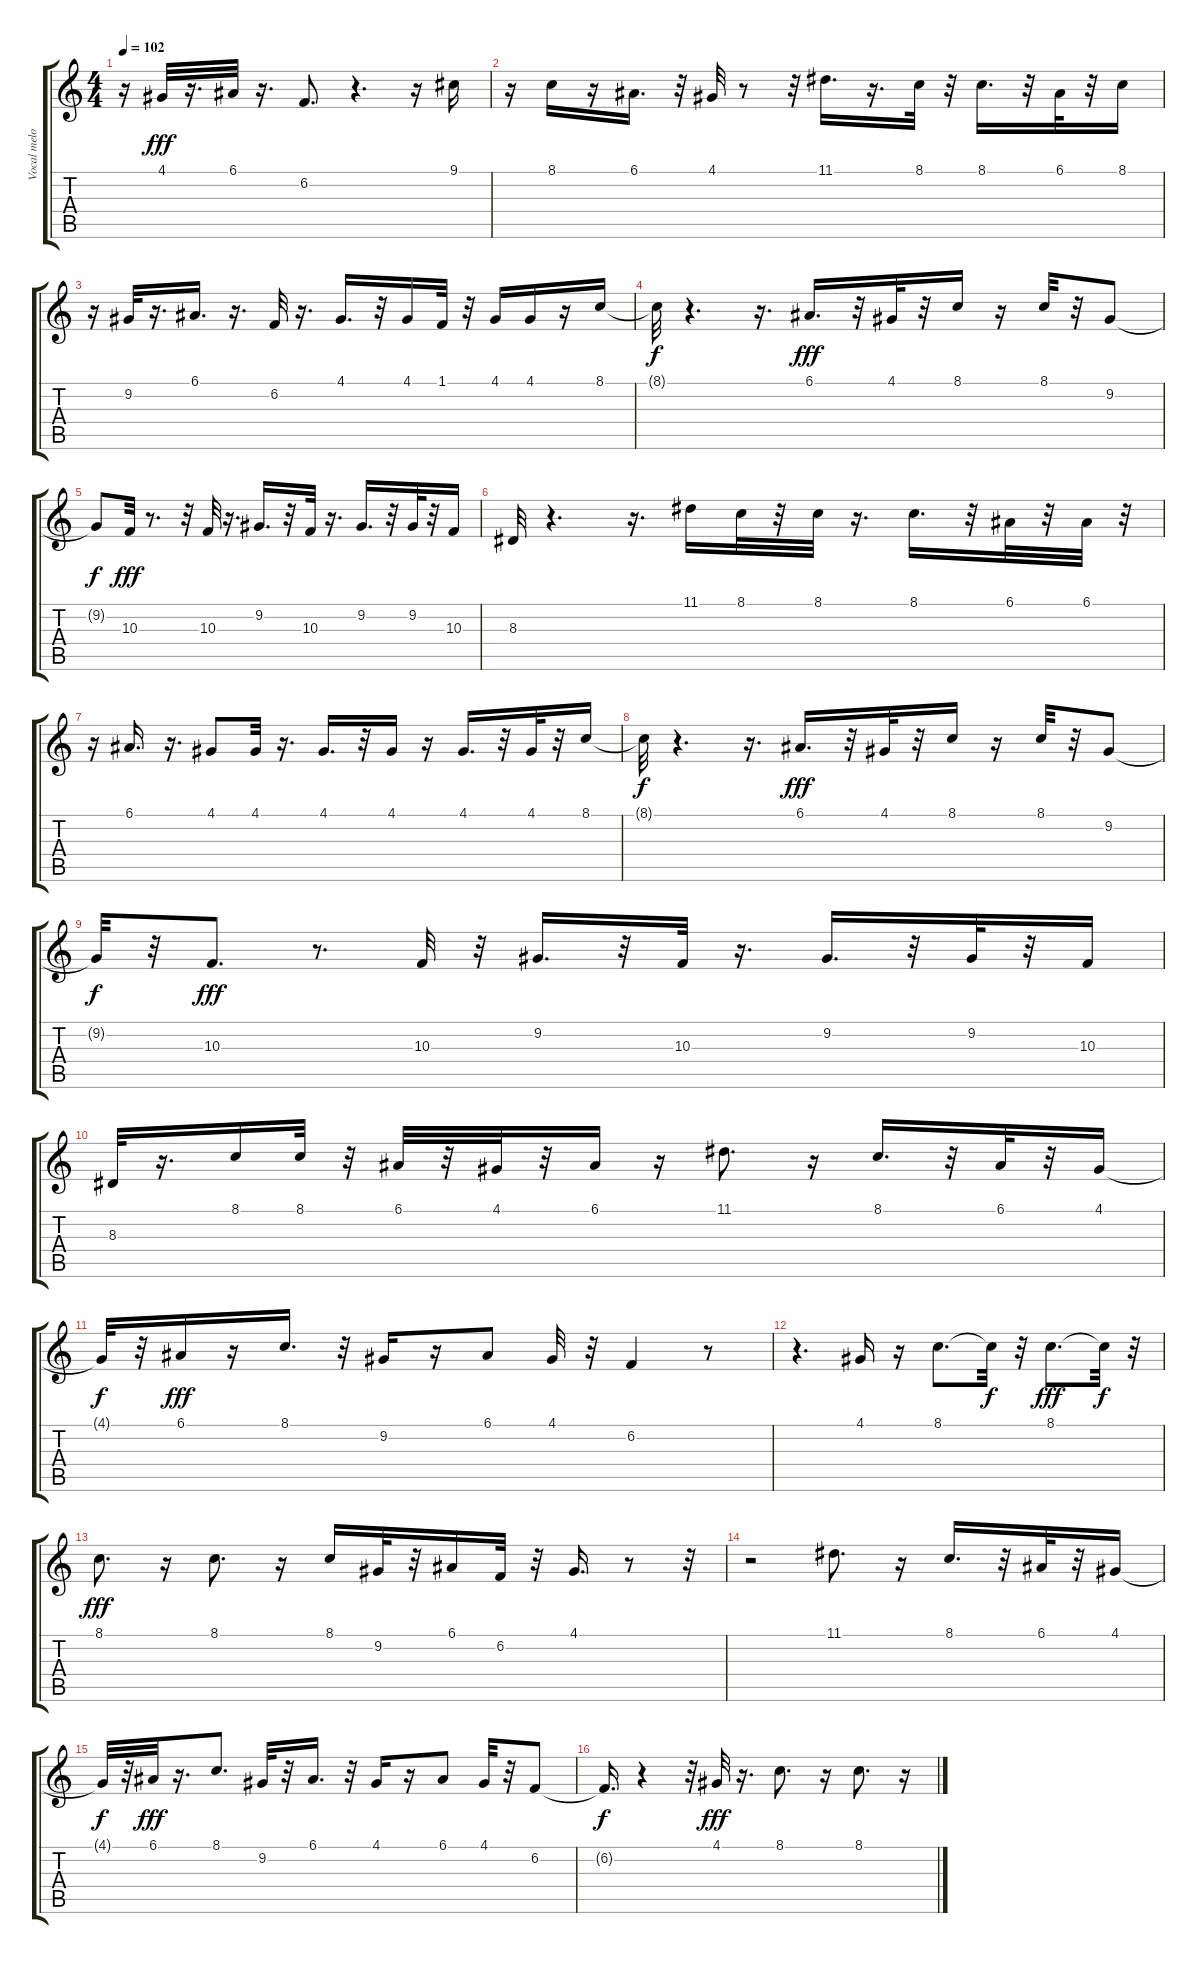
\track ("Vocal melody" "Vocal melo") {instrument flute}
\staff {score tabs}
\tuning (E4 B3 G3 D3 A2 E2) {hide}
\ts (4 4)
\tempo 102
\clef g2
\ks c
r.16{dy fff} 4.1.32 r.16{d} 6.1.32 r.16{d} 6.2.8{d} r.4{d} r.16 9.1.16 |
r.16 8.1.16 r.16 6.1.16{d} r.32 4.1.32 r.8 r.32 11.1.16{d} r.16{d} 8.1.32 r.32 8.1.16{d} r.32 6.1.32 r.32 8.1.16 |
r.16 9.2.32 r.16{d} 6.1.16{d} r.16{d} 6.2.32 r.16{d} 4.1.16{d} r.32 4.1.16 1.1.32 r.32 4.1.16 4.1.16 r.16 8.1.16 |
8.1{t}.32{dy f} r.4{d} r.16{d} 6.1.16{d dy fff} r.32 4.1.32 r.32 8.1.16 r.16 8.1.32 r.32 9.2.8 |
9.2{t}.8{dy f} 10.3.32{dy fff} r.8{d} r.32 10.3.32 r.16{d} 9.2.16{d} r.32 10.3.32 r.16{d} 9.2.16{d} r.32 9.2.32 r.32 10.3.16 |
8.3.32 r.4{d} r.16{d} 11.1.16 8.1.32 r.32 8.1.32 r.16{d} 8.1.16{d} r.32 6.1.32 r.32 6.1.32 r.32 |
r.16 6.1.16{d} r.16{d} 4.1.8 4.1.32 r.16{d} 4.1.16{d} r.32 4.1.16 r.16 4.1.16{d} r.32 4.1.32 r.32 8.1.16 |
8.1{t}.32{dy f} r.4{d} r.16{d} 6.1.16{d dy fff} r.32 4.1.32 r.32 8.1.16 r.16 8.1.32 r.32 9.2.8 |
9.2{t}.32{dy f} r.32 10.3.8{d dy fff} r.8{d} 10.3.32 r.32 9.2.16{d} r.32 10.3.32 r.16{d} 9.2.16{d} r.32 9.2.32 r.32 10.3.16 |
8.3.32 r.16{d} 8.1.16 8.1.32 r.32 6.1.32 r.32 4.1.32 r.32 6.1.16 r.16 11.1.8{d} r.16 8.1.16{d} r.32 6.1.32 r.32 4.1.16 |
4.1{t}.32{dy f} r.32 6.1.16{dy fff} r.16 8.1.16{d} r.32 9.2.16 r.16 6.1.8 4.1.32 r.32 6.2.4 r.8 |
r.4{d} 4.1.16 r.16 8.1.8{d} 8.1{t}.32{dy f} r.32 8.1.8{d dy fff} 8.1{t}.32{dy f} r.32 |
8.1.8{d dy fff} r.16 8.1.8{d} r.16 8.1.16 9.2.32 r.32 6.1.16 6.2.32 r.32 4.1.16{d} r.8 r.32 |
r.2 11.1.8{d} r.16 8.1.16{d} r.32 6.1.32 r.32 4.1.16 |
4.1{t}.32{dy f} r.32 6.1.32{dy fff} r.16{d} 8.1.8{d} 9.2.32 r.32 6.1.16{d} r.32 4.1.16 r.16 6.1.8 4.1.32 r.32 6.2.8 |
6.2{t}.16{d dy f} r.4 r.32 4.1.32{dy fff} r.16{d} 8.1.8{d} r.16 8.1.8{d} r.16
